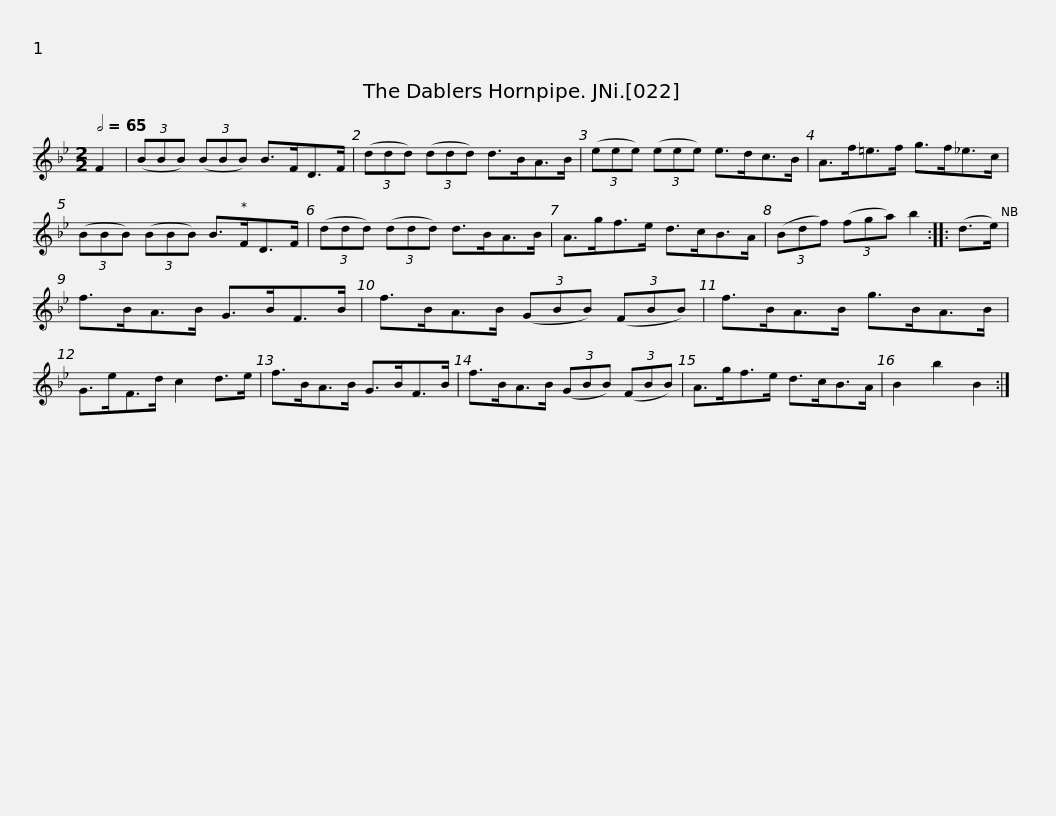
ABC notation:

X:1
L:1/8
Q:1/2=65
M:2/2
I:linebreak $
K:Bb
V:1 treble
V:1
 F2 | (3(BBB) (3(BBB) B>FD>F | (3(ddd) (3(ddd) d>BA>B | (3(eee) (3(eee) e>dc>B | A>f=e>f g>f_e>c |$ %5
 (3(BBB) (3(BBB) B>FD>F | (3(ddd) (3(ddd) d>BA>B | A>gf>e d>cB>A | (3(Bdf) (3(fga) b2 :: (d>e) |$ %10
 f>BA>B G>BF>B | f>BA>B (3(GBB) (3(FBB) | f>BA>B g>BA>B | G>eF>d c2 d>e |$ f>BA>B G>BF>B | %15
 f>BA>B (3(GBB) (3(FBB) | A>gf>e d>cB>A | B2 b2 B2 :| %18
